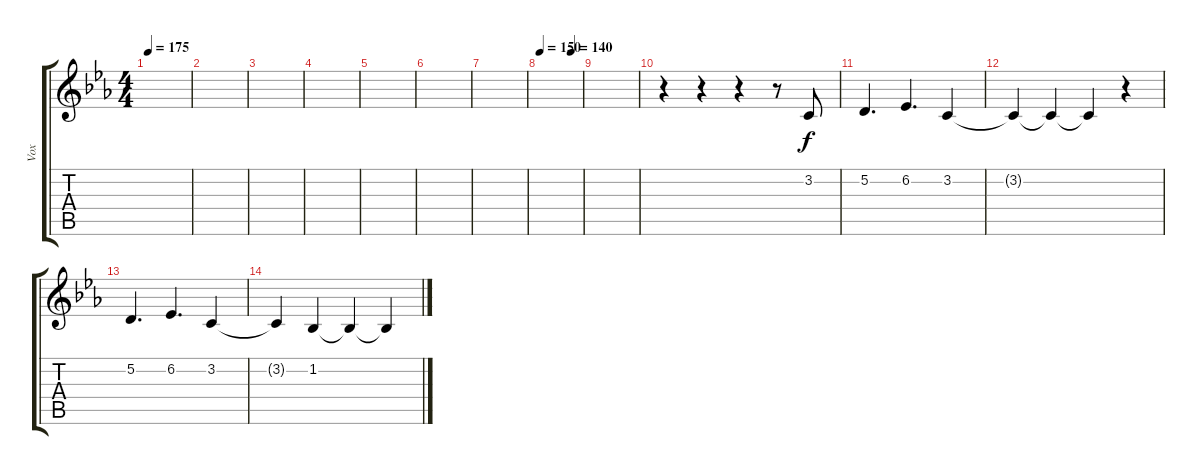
\track ("Vox" "Vox") {instrument tuba}
\staff {score tabs}
\tuning (D4 A3 F3 C3 G2 C2) {hide}
\ts (4 4)
\tempo 175
\clef g2
\ks cminor
|
|
|
|
|
|
|
\tempo 150
\tempo (140 0.75)
|
|
r.4 r.4 r.4 r.8 3.2.8 |
5.2.4{d} 6.2.4{d} 3.2.4 |
3.2{t}.4 3.2{t}.4 3.2{t}.4 r.4 |
5.2.4{d} 6.2.4{d} 3.2.4 |
3.2{t}.4 1.2.4 1.2{t}.4 1.2{t}.4
